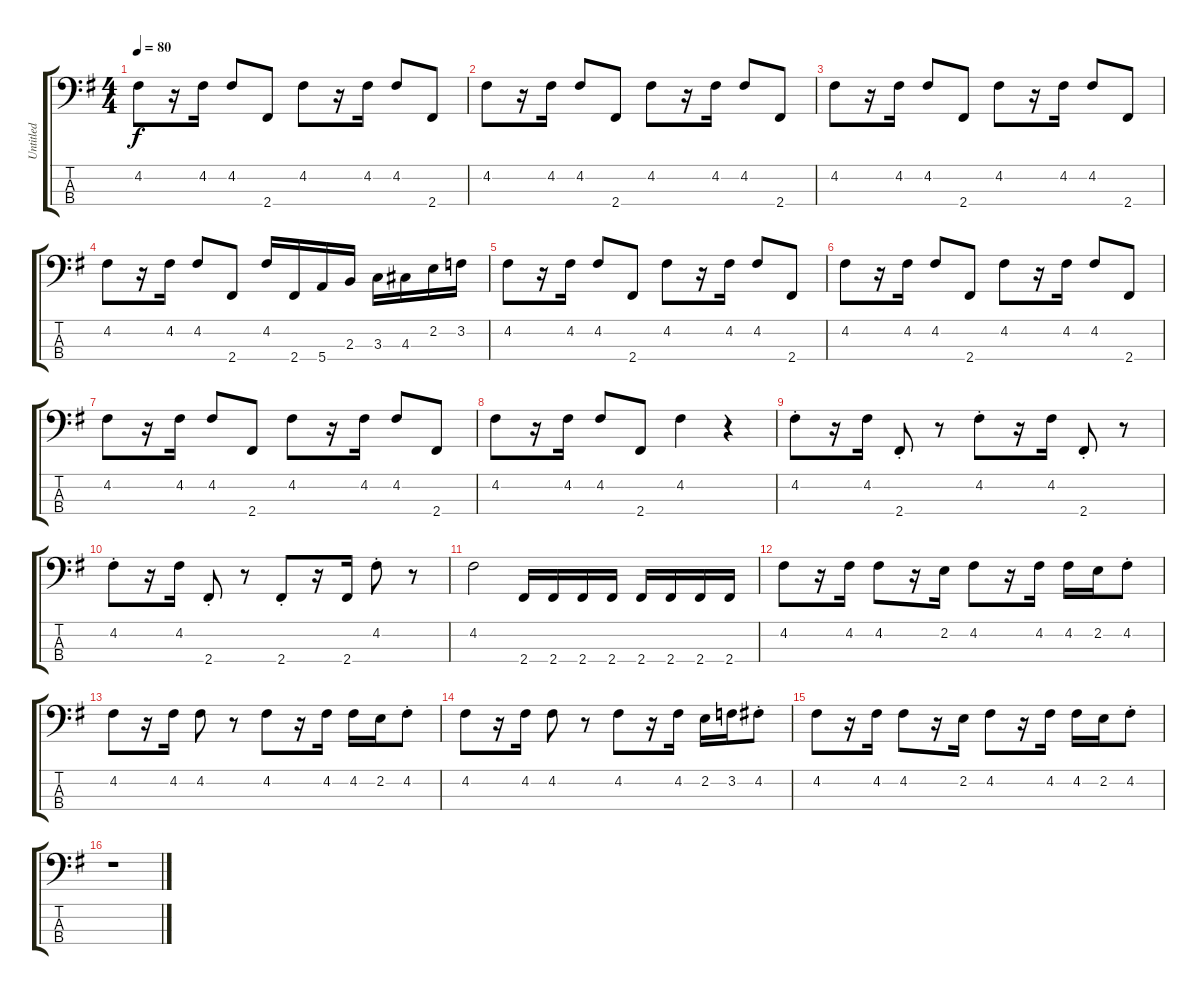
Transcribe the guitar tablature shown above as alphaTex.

\track ("Untitled" "Untitled") {instrument electricbassfinger}
\staff {score tabs}
\tuning (G2 D2 A1 E1) {hide}
\ts (4 4)
\tempo 80
\clef f4
\ks g
4.2.8{dy f} r.16 4.2.16 4.2.8 2.4.8 4.2.8 r.16 4.2.16 4.2.8 2.4.8 |
4.2.8 r.16 4.2.16 4.2.8 2.4.8 4.2.8 r.16 4.2.16 4.2.8 2.4.8 |
4.2.8 r.16 4.2.16 4.2.8 2.4.8 4.2.8 r.16 4.2.16 4.2.8 2.4.8 |
4.2.8 r.16 4.2.16 4.2.8 2.4.8 4.2.16 2.4.16 5.4.16 2.3.16 3.3.16 4.3.16 2.2.16 3.2.16 |
4.2.8 r.16 4.2.16 4.2.8 2.4.8 4.2.8 r.16 4.2.16 4.2.8 2.4.8 |
4.2.8 r.16 4.2.16 4.2.8 2.4.8 4.2.8 r.16 4.2.16 4.2.8 2.4.8 |
4.2.8 r.16 4.2.16 4.2.8 2.4.8 4.2.8 r.16 4.2.16 4.2.8 2.4.8 |
4.2.8 r.16 4.2.16 4.2.8 2.4.8 4.2.4 r.4 |
4.2{st}.8 r.16 4.2.16 2.4{st}.8 r.8 4.2{st}.8 r.16 4.2.16 2.4{st}.8 r.8 |
4.2{st}.8 r.16 4.2.16 2.4{st}.8 r.8 2.4{st}.8 r.16 2.4.16 4.2{st}.8 r.8 |
4.2.2 2.4.16 2.4.16 2.4.16 2.4.16 2.4.16 2.4.16 2.4.16 2.4.16 |
4.2.8 r.16 4.2.16 4.2.8 r.16 2.2.16 4.2.8 r.16 4.2.16 4.2.16 2.2.16 4.2{st}.8 |
4.2.8 r.16 4.2.16 4.2.8 r.8 4.2.8 r.16 4.2.16 4.2.16 2.2.16 4.2{st}.8 |
4.2.8 r.16 4.2.16 4.2.8 r.8 4.2.8 r.16 4.2.16 2.2.16 3.2.16 4.2{st}.8 |
4.2.8 r.16 4.2.16 4.2.8 r.16 2.2.16 4.2.8 r.16 4.2.16 4.2.16 2.2.16 4.2{st}.8 |
r.1
